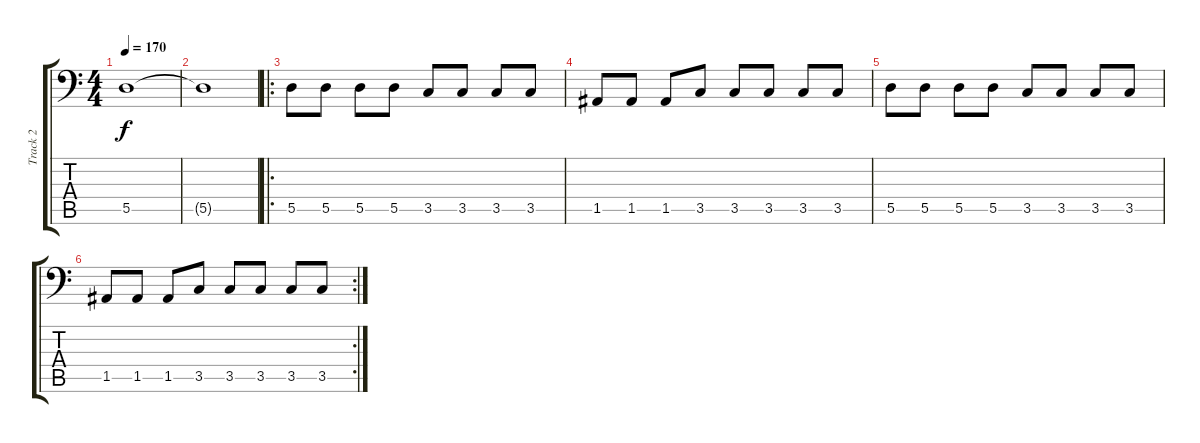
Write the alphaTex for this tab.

\track ("Track 2" "Track 2") {instrument electricbasspick}
\staff {score tabs}
\tuning (E3 B2 G2 D2 A1 E1) {hide}
\ts (4 4)
\tempo 170
\clef f4
\ks c
5.5.1{dy f} |
5.5{t}.1 |
\ro
5.5.8 5.5.8 5.5.8 5.5.8 3.5.8 3.5.8 3.5.8 3.5.8 |
1.5.8 1.5.8 1.5.8 3.5.8 3.5.8 3.5.8 3.5.8 3.5.8 |
5.5.8 5.5.8 5.5.8 5.5.8 3.5.8 3.5.8 3.5.8 3.5.8 |
\rc 2
1.5.8 1.5.8 1.5.8 3.5.8 3.5.8 3.5.8 3.5.8 3.5.8
